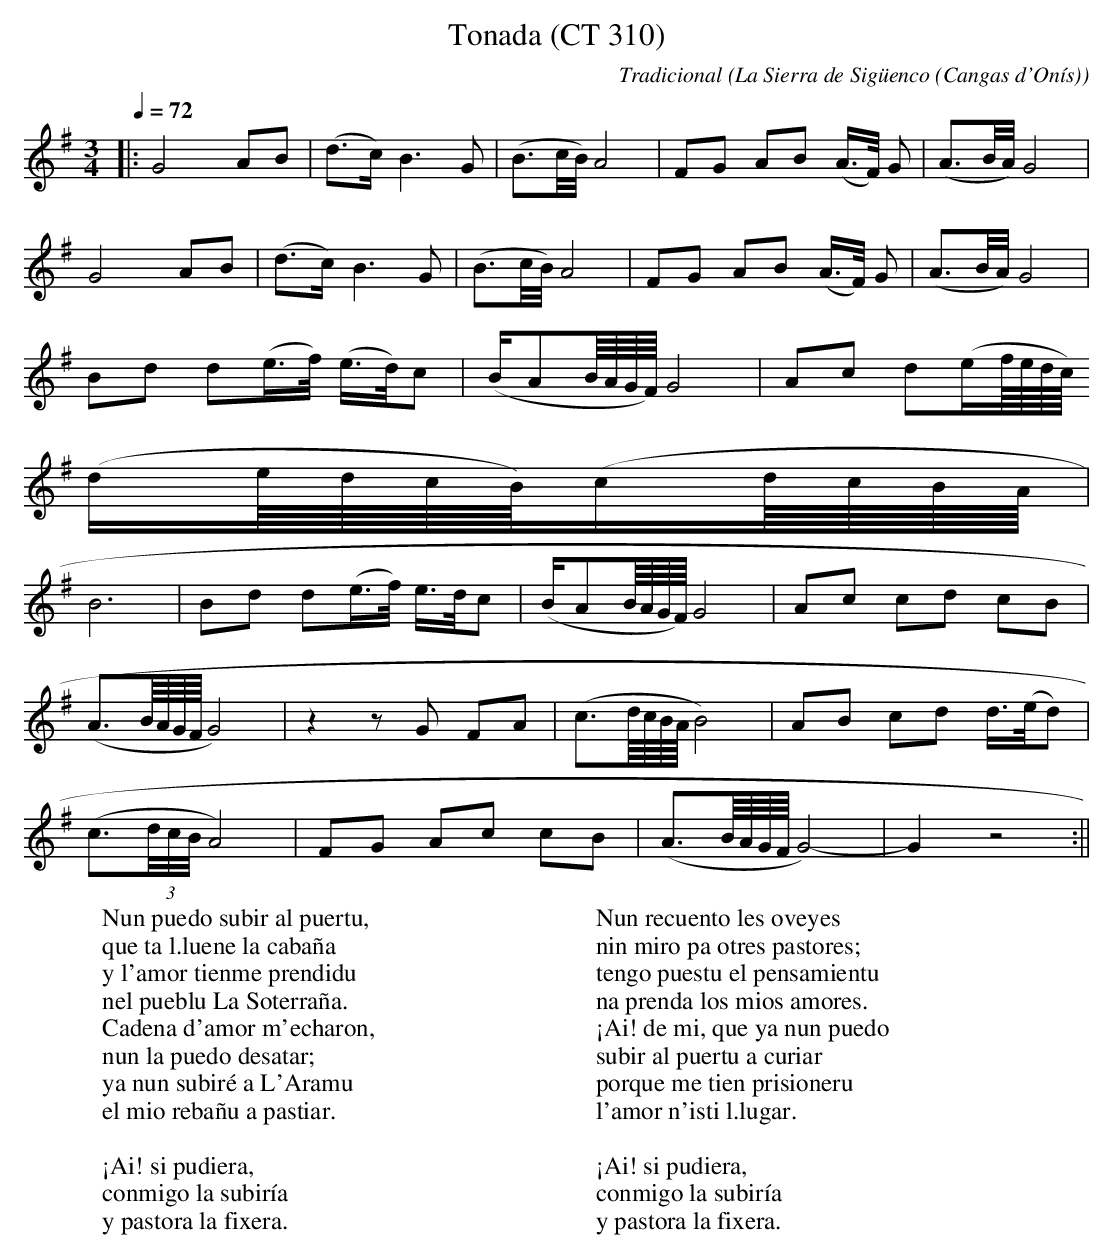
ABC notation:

X:1
T:Tonada (CT 310)
C:Tradicional
O:La Sierra de Sigüenco (Cangas d'Onís)
M:3/4
L:1/8
Q:1/4=72
W:Nun puedo subir al puertu,
W:que ta l.luene la cabaña
W:y l'amor tienme prendidu
W:nel pueblu La Soterraña.
W:Cadena d'amor m'echaron,
W:nun la puedo desatar;
W:ya nun subiré a L'Aramu
W:el mio rebañu a pastiar.
W:
W:¡Ai! si pudiera,
W:conmigo la subiría
W:y pastora la fixera.
W:
W:Nun recuento les oveyes
W:nin miro pa otres pastores;
W:tengo puestu el pensamientu
W:na prenda los mios amores.
W:¡Ai! de mi, que ya nun puedo
W:subir al puertu a curiar
W:porque me tien prisioneru
W:l'amor n'isti l.lugar.
W:
W:¡Ai! si pudiera,
W:conmigo la subiría
W:y pastora la fixera.
K:G
|:G4 AB|(d3/2c/2) B3G|(B3/2c/4B/4) A4|FG AB (A3/4F/4) G|(A3/2B/4A/4) G4|
G4 AB|(d3/2c/2) B3G|(B3/2c/4B/4) A4|FG AB (A3/4F/4) G|(A3/2B/4A/4) G4|
Bd d(e3/4f/4) (e3/4d/4)c|(B/2AB/8A/8G/8F/8) G4|Ac d(e/2f/8e/8d/8c/8)
(d/2e/8d/8c/8B/8)(c/2d/8c/8B/8A/8|
B6|Bd d(e3/4f/4) e3/4d/4c|(B/2AB/8A/8G/8F/8) G4|Ac cd cB|
(A3/2B/8A/8G/8F/8 G4)|z2 z G FA|(c3/2d/8c/8B/8A/8 B4)|AB cd d3/4(e/4d)|
(c3/2(3d/4c/4B/4 A4)|FG Ac cB|(A3/2B/8A/8G/8F/8 G4-)|G2 z4:||
